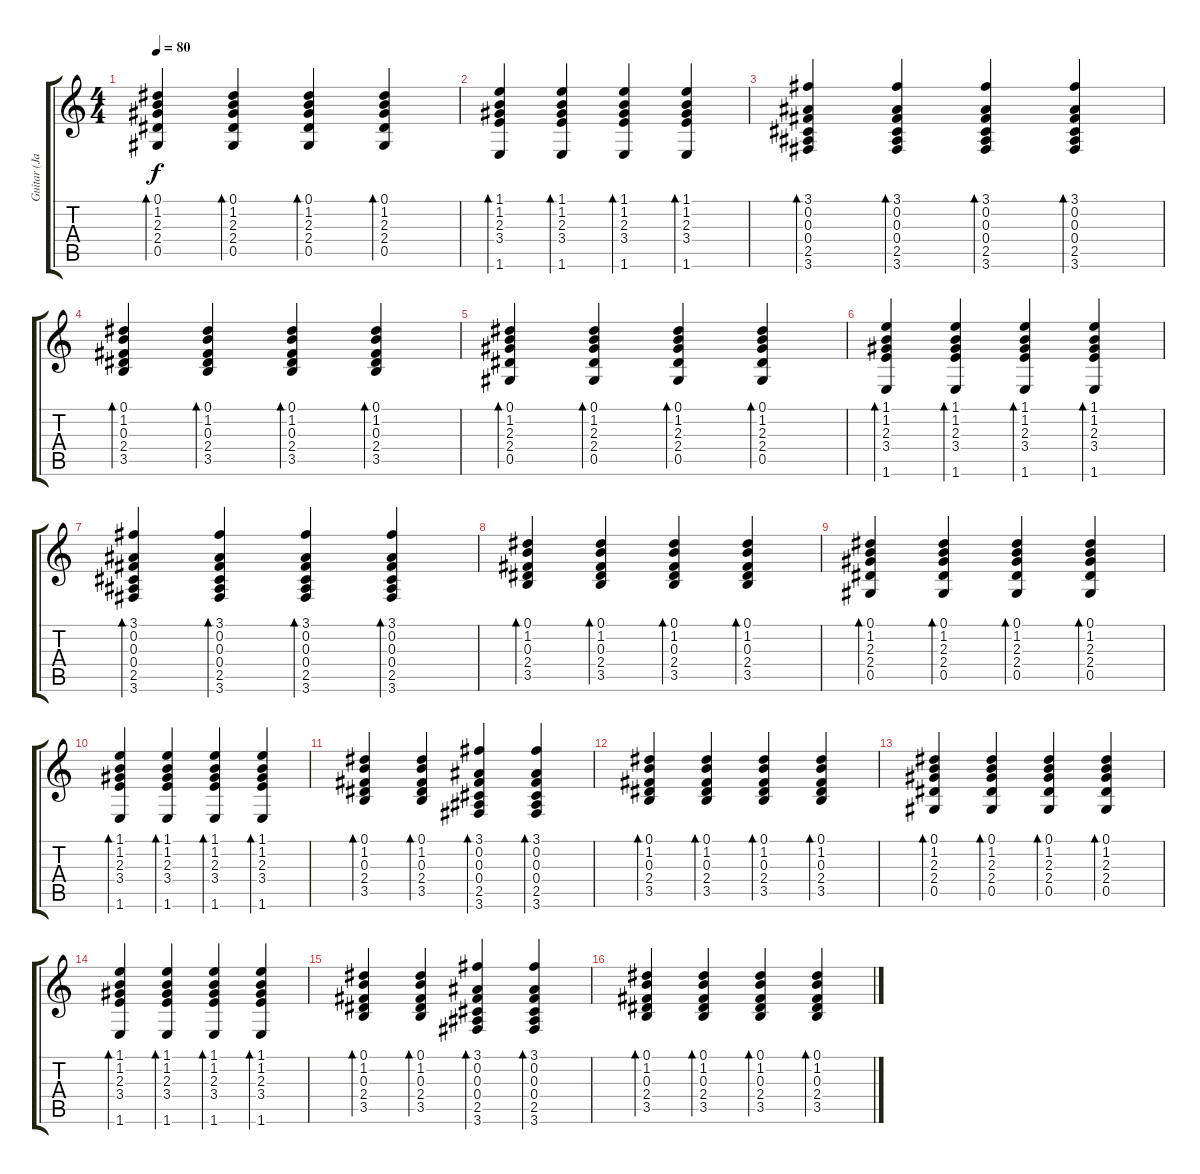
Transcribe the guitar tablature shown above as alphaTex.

\track ("Guitar (James Root)" "Guitar (Ja") {instrument acousticguitarsteel}
\staff {score tabs}
\tuning (Eb4 Bb3 Gb3 Db3 Ab2 Eb2) {hide}
\ts (4 4)
\tempo 80
\clef g2
\ks c
(0.1 1.2 2.3 2.4 0.5).4{bd 30 dy f} (0.1 1.2 2.3 2.4 0.5).4{bd 30} (0.1 1.2 2.3 2.4 0.5).4{bd 30} (0.1 1.2 2.3 2.4 0.5).4{bd 30} |
(1.1 1.2 2.3 3.4 1.6).4{bd 30} (1.1 1.2 2.3 3.4 1.6).4{bd 30} (1.1 1.2 2.3 3.4 1.6).4{bd 30} (1.1 1.2 2.3 3.4 1.6).4{bd 30} |
(3.1 0.2 0.3 0.4 2.5 3.6).4{bd 30} (3.1 0.2 0.3 0.4 2.5 3.6).4{bd 30} (3.1 0.2 0.3 0.4 2.5 3.6).4{bd 30} (3.1 0.2 0.3 0.4 2.5 3.6).4{bd 30} |
(0.1 1.2 0.3 2.4 3.5).4{bd 30} (0.1 1.2 0.3 2.4 3.5).4{bd 30} (0.1 1.2 0.3 2.4 3.5).4{bd 30} (0.1 1.2 0.3 2.4 3.5).4{bd 30} |
(0.1 1.2 2.3 2.4 0.5).4{bd 30} (0.1 1.2 2.3 2.4 0.5).4{bd 30} (0.1 1.2 2.3 2.4 0.5).4{bd 30} (0.1 1.2 2.3 2.4 0.5).4{bd 30} |
(1.1 1.2 2.3 3.4 1.6).4{bd 30} (1.1 1.2 2.3 3.4 1.6).4{bd 30} (1.1 1.2 2.3 3.4 1.6).4{bd 30} (1.1 1.2 2.3 3.4 1.6).4{bd 30} |
(3.1 0.2 0.3 0.4 2.5 3.6).4{bd 30} (3.1 0.2 0.3 0.4 2.5 3.6).4{bd 30} (3.1 0.2 0.3 0.4 2.5 3.6).4{bd 30} (3.1 0.2 0.3 0.4 2.5 3.6).4{bd 30} |
(0.1 1.2 0.3 2.4 3.5).4{bd 30} (0.1 1.2 0.3 2.4 3.5).4{bd 30} (0.1 1.2 0.3 2.4 3.5).4{bd 30} (0.1 1.2 0.3 2.4 3.5).4{bd 30} |
(0.1 1.2 2.3 2.4 0.5).4{bd 30} (0.1 1.2 2.3 2.4 0.5).4{bd 30} (0.1 1.2 2.3 2.4 0.5).4{bd 30} (0.1 1.2 2.3 2.4 0.5).4{bd 30} |
(1.1 1.2 2.3 3.4 1.6).4{bd 30} (1.1 1.2 2.3 3.4 1.6).4{bd 30} (1.1 1.2 2.3 3.4 1.6).4{bd 30} (1.1 1.2 2.3 3.4 1.6).4{bd 30} |
(0.1 1.2 0.3 2.4 3.5).4{bd 60} (0.1 1.2 0.3 2.4 3.5).4{bd 60} (3.1 0.2 0.3 0.4 2.5 3.6).4{bd 60} (3.1 0.2 0.3 0.4 2.5 3.6).4{bd 60} |
(0.1 1.2 0.3 2.4 3.5).4{bd 30} (0.1 1.2 0.3 2.4 3.5).4{bd 30} (0.1 1.2 0.3 2.4 3.5).4{bd 30} (0.1 1.2 0.3 2.4 3.5).4{bd 30} |
(0.1 1.2 2.3 2.4 0.5).4{bd 30} (0.1 1.2 2.3 2.4 0.5).4{bd 30} (0.1 1.2 2.3 2.4 0.5).4{bd 30} (0.1 1.2 2.3 2.4 0.5).4{bd 30} |
(1.1 1.2 2.3 3.4 1.6).4{bd 30} (1.1 1.2 2.3 3.4 1.6).4{bd 30} (1.1 1.2 2.3 3.4 1.6).4{bd 30} (1.1 1.2 2.3 3.4 1.6).4{bd 30} |
(0.1 1.2 0.3 2.4 3.5).4{bd 60} (0.1 1.2 0.3 2.4 3.5).4{bd 60} (3.1 0.2 0.3 0.4 2.5 3.6).4{bd 60} (3.1 0.2 0.3 0.4 2.5 3.6).4{bd 60} |
(0.1 1.2 0.3 2.4 3.5).4{bd 30} (0.1 1.2 0.3 2.4 3.5).4{bd 30} (0.1 1.2 0.3 2.4 3.5).4{bd 30} (0.1 1.2 0.3 2.4 3.5).4{bd 30}
